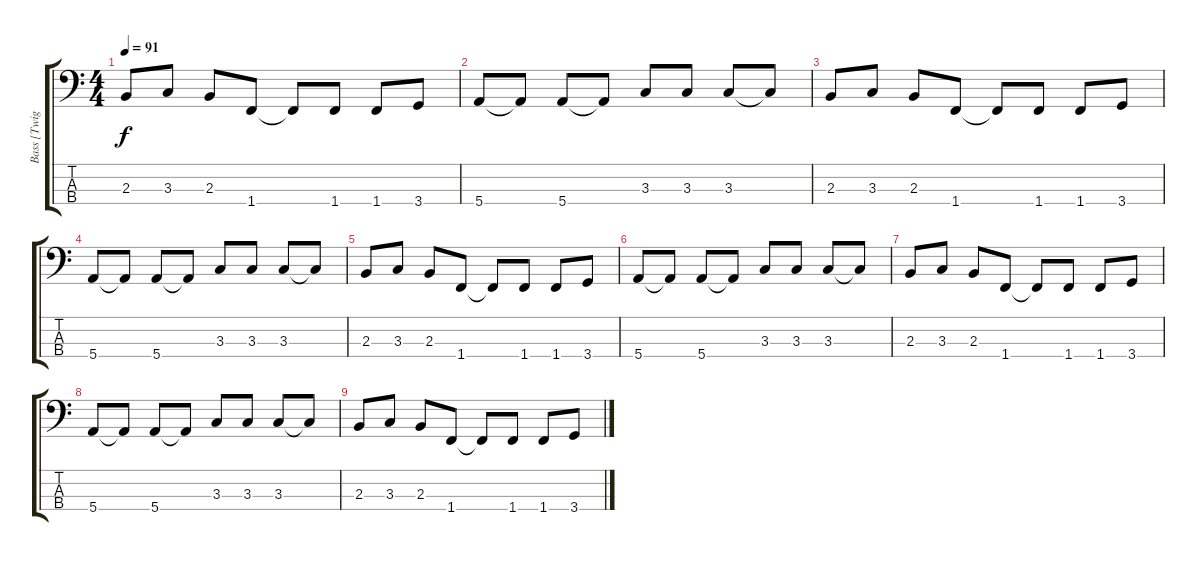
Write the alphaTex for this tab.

\track ("Bass [Twiggy]" "Bass [Twig") {instrument electricbasspick}
\staff {score tabs}
\tuning (G2 D2 A1 E1) {hide}
\ts (4 4)
\tempo 91
\clef f4
\ks c
2.3.8{dy f} 3.3.8 2.3.8 1.4.8 1.4{t}.8 1.4.8 1.4.8 3.4.8 |
5.4.8 5.4{t}.8 5.4.8 5.4{t}.8 3.3.8 3.3.8 3.3.8 3.3{t}.8 |
2.3.8 3.3.8 2.3.8 1.4.8 1.4{t}.8 1.4.8 1.4.8 3.4.8 |
5.4.8 5.4{t}.8 5.4.8 5.4{t}.8 3.3.8 3.3.8 3.3.8 3.3{t}.8 |
2.3.8 3.3.8 2.3.8 1.4.8 1.4{t}.8 1.4.8 1.4.8 3.4.8 |
5.4.8 5.4{t}.8 5.4.8 5.4{t}.8 3.3.8 3.3.8 3.3.8 3.3{t}.8 |
2.3.8 3.3.8 2.3.8 1.4.8 1.4{t}.8 1.4.8 1.4.8 3.4.8 |
5.4.8 5.4{t}.8 5.4.8 5.4{t}.8 3.3.8 3.3.8 3.3.8 3.3{t}.8 |
2.3.8 3.3.8 2.3.8 1.4.8 1.4{t}.8 1.4.8 1.4.8 3.4.8
